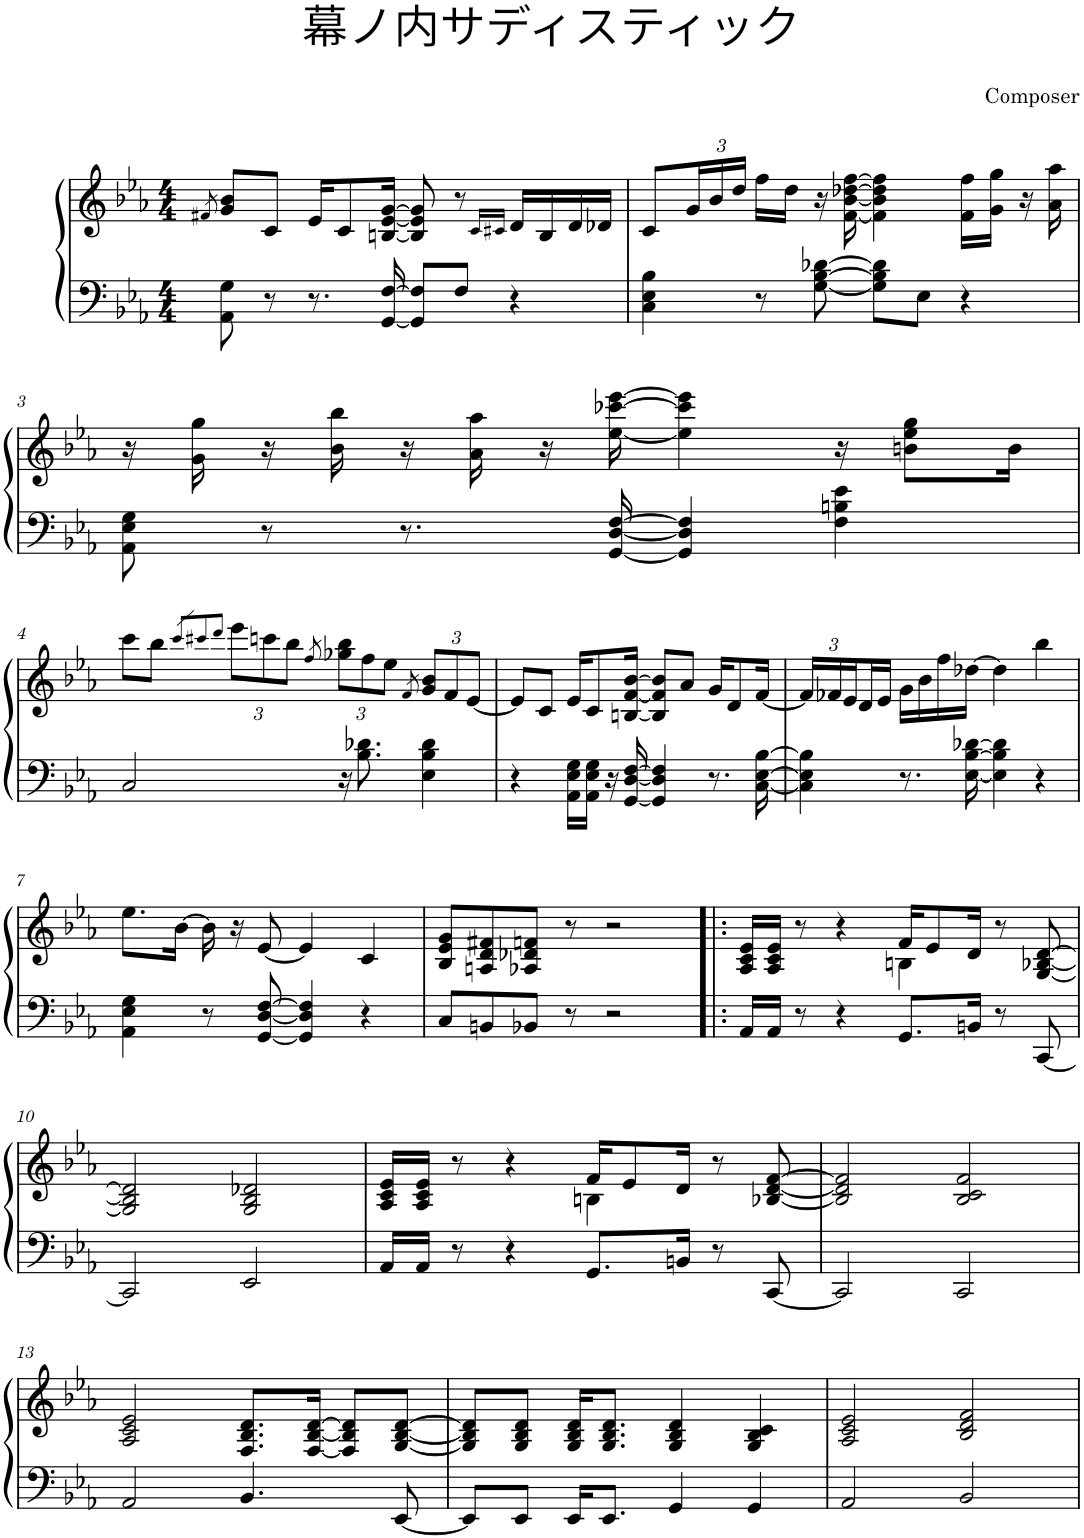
**kern	**kern
*part1	*part1
*staff2	*staff1
*I"Piano	*
*I'Pno.	*
*clefF4	*clefG2
*k[b-e-a-]	*k[b-e-a-]
*M4/4	*M4/4
=1	=1
.	8qf#X/
8AA-\ 8G\	8g/ 8b-/L
8r	8c/J
8.r	16e-/KL
.	8c/
[16GG/ [16F/	[16Bn/ [16e-/ [16g/Jk
8GG/] 8F/]L	8B/] 8e-/] 8g/]
8F/J	8r
.	16qc/LL
.	16qc#X/JJ
4r	16d/LL
.	16B/
.	16d/
.	16d-X/JJ
=2	=2
4C\ 4E-\ 4B-\	8c/L
*	*Xbrackettup
.	24g/L
.	24b-/
.	24dd/JJ
8r	16ff\LL
.	16dd\JJ
[8G\ [8B-\ [8d-X\	16r
.	[16f\ [16b-\ [16dd-X\ [16ff\
8G\] 8B-\] 8d-\]L	4f\] 4b-\] 4dd-\] 4ff\]
8E-\J	.
4r	16f\ 16ff\LL
.	16g\ 16gg\JJ
.	16r
.	16a-\ 16aa-\
!!LO:LB:g=z
=3	=3
8AA-\ 8E-\ 8G\	16r
.	16g\ 16gg\
8r	16r
.	16b-\ 16bb-\
8.r	16r
.	16a-\ 16aa-\
.	16r
[16GG/ [16D/ [16F/	[16ee-\ [16ccc-X\ [16eee-\
4GG/] 4D/] 4F/]	4ee-\] 4ccc-\] 4eee-\]
4F\ 4Bn\ 4e-\	16r
.	8bn\ 8ee-\ 8gg\L
.	16b\Jk
!!LO:LB:g=z
=4	=4
2C/	8ccc\L
.	8bb-\J
.	8qccc/L
.	8qccc#X/
.	8qddd/J
.	12eee-\L
.	12cccn\
.	12bb-\J
.	8qff/
16r	12gg-X\ 12bb-\L
8.B-\ 8.d-X\	.
.	12ff\
.	12ee-\J
.	8qf/
4E-\ 4B-\ 4d-\	12g/ 12b-/L
.	12f/
.	[12e-/J
=5	=5
4r	8e-/L]
.	8c/J
16AA-\ 16E-\ 16G\LL	16e-/KL
16AA-\ 16E-\ 16G\JJ	8c/
16r	.
[16GG/ [16D/ [16F/	[16Bn/ [16f/ [16b-/Jk
4GG/] 4D/] 4F/]	8B/] 8f/] 8b-/]L
.	8a-/J
8.r	16g/KL
.	8d/
[16C\ [16E-\ [16B-\	[16f/Jk
=6	=6
4C\] 4E-\] 4B-\]	24f/LL]
.	24f-X/
.	24e-/
.	16d/
.	16e-/JJ
8.r	16g\LL
.	16b-\
.	16ff\
[16E-\ [16B-\ [16d-X\	[16dd-X\JJ
4E-\] 4B-\] 4d-\]	4dd-\]
4r	4bb-\
!!LO:LB:g=z
=7	=7
4AA-\ 4E-\ 4G\	8.ee-\L
.	[16b-\Jk
8r	16b-\]
.	16r
[8GG/ [8D/ [8F/	[8e-/
4GG/] 4D/] 4F/]	4e-/]
4r	4c/
=8	=8
8C/L	8B-/ 8e-/ 8g/L
8BBn/	8An/ 8d/ 8f#X/
8BB-X/J	8A-X/ 8d-X/ 8fn/J
8r	8r
2r	2r
=9!|:	=9!|:
*	*^
16AA-/LL	16A-/ 16c/ 16e-/LL	2ryy
16AA-/JJ	16A-/ 16c/ 16e-/JJ	.
8r	8r	.
4r	4r	.
8.GG/L	16f/KL	4Bn\
.	8e-/	.
16BBn/Jk	16d/Jk	.
8r	8r	4ryy
[8CC/	[8G/ [8B-X/ [8d/	.
*	*v	*v
!!LO:LB:g=z
=10	=10
2CC/]	2G/] 2B-/] 2d/]
2EE-/	2G/ 2B-/ 2d-X/
=11	=11
*	*^
16AA-/LL	16A-/ 16c/ 16e-/LL	2ryy
16AA-/JJ	16A-/ 16c/ 16e-/JJ	.
8r	8r	.
4r	4r	.
8.GG/L	16f/KL	4Bn\
.	8e-/	.
16BBn/Jk	16d/Jk	.
8r	8r	4ryy
[8CC/	[8B-X/ [8d/ [8f/	.
*	*v	*v
=12	=12
2CC/]	2B-/] 2d/] 2f/]
2CC/	2B-/ 2c/ 2f/
!!LO:LB:g=z
=13	=13
2AA-/	2A-/ 2c/ 2e-/
4.BB-/	8.F/ 8.B-/ 8.d/L
.	[16F/ [16B-/ [16d/Jk
.	8F/] 8B-/] 8d/]L
[8EE-/	[8G/ [8B-/ [8d/J
=14	=14
8EE-/L]	8G/] 8B-/] 8d/]L
8EE-/J	8G/ 8B-/ 8d/J
16EE-/KL	16G/ 16B-/ 16d/KL
8.EE-/J	8.G/ 8.B-/ 8.d/J
4GG/	4G/ 4B-/ 4d/
4GG/	4G/ 4B-/ 4c/
=15	=15
2AA-/	2A-/ 2c/ 2e-/
2BB-/	2B-/ 2d/ 2f/
=	=
*-	*-
